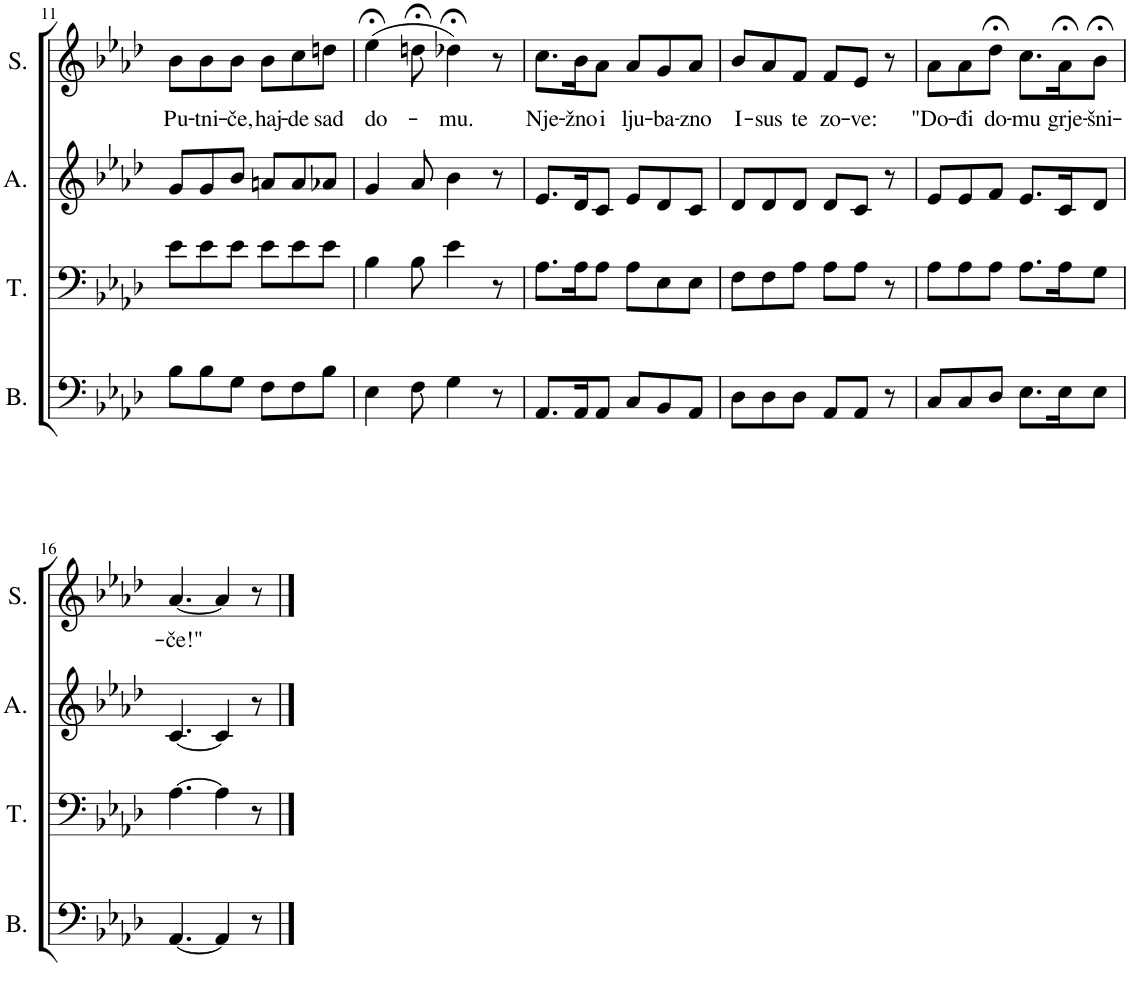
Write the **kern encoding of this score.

**kern	**kern	**kern	**kern	**text
*part4	*part3	*part2	*part1	*part1
*staff4	*staff3	*staff2	*staff1	*staff1
*I"Bass	*I"Tenor	*I"Alto	*I"Soprano	*
*I'B.	*I'T.	*I'A.	*I'S.	*
!!LO:PB:g=z
*clefF4	*clefF4	*clefG2	*clefG2	*
*k[b-e-a-d-]	*k[b-e-a-d-]	*k[b-e-a-d-]	*k[b-e-a-d-]	*
*M6/8	*M6/8	*M6/8	*M6/8	*
=11	=11	=11	=11	=11
!	!	!	!	!LO:LY:b
8B-\L	8e-\L	8g/L	8b-\L	Pu-
!	!	!	!	!LO:LY:b
8B-\	8e-\	8g/	8b-\	-tni-
!	!	!	!	!LO:LY:b
8G\J	8e-\J	8b-/J	8b-\J	-če,
!	!	!	!	!LO:LY:b
8F\L	8e-\L	8an/L	8b-\L	haj-
!	!	!	!	!LO:LY:b
8F\	8e-\	8a/	8cc\	-de
!	!	!	!	!LO:LY:b
8B-\J	8e-\J	8a-X/J	8ddn\J	sad
=12	=12	=12	=12	=12
!	!	!	!	!LO:LY:b
4E-\	4B-\	4g/	(4ee-;<\	do-
8F\	8B-\	8a-/	8ddn;<\	.
!	!	!	!	!LO:LY:b
4G\	4e-\	4b-\	4dd-X;<\)	-mu.
8r	8r	8r	8r	.
=13	=13	=13	=13	=13
!	!	!	!	!LO:LY:b
8.AA-/L	8.A-\L	8.e-/L	8.cc\L	Nje-
!	!	!	!	!LO:LY:b
16AA-/K	16A-\K	16d-/K	16b-\K	-žno
!	!	!	!	!LO:LY:b
8AA-/J	8A-\J	8c/J	8a-\J	i
!	!	!	!	!LO:LY:b
8C/L	8A-\L	8e-/L	8a-/L	lju-
!	!	!	!	!LO:LY:b
8BB-/	8E-\	8d-/	8g/	-ba-
!	!	!	!	!LO:LY:b
8AA-/J	8E-\J	8c/J	8a-/J	-zno
=14	=14	=14	=14	=14
!	!	!	!	!LO:LY:b
8D-\L	8F\L	8d-/L	8b-/L	I-
!	!	!	!	!LO:LY:b
8D-\	8F\	8d-/	8a-/	-sus
!	!	!	!	!LO:LY:b
8D-\J	8A-\J	8d-/J	8f/J	te
!	!	!	!	!LO:LY:b
8AA-/L	8A-\L	8d-/L	8f/L	zo-
!	!	!	!	!LO:LY:b
8AA-/J	8A-\J	8c/J	8e-/J	-ve:
8r	8r	8r	8r	.
=15	=15	=15	=15	=15
!	!	!	!	!LO:LY:b
8C/L	8A-\L	8e-/L	8a-\L	"Do-
!	!	!	!	!LO:LY:b
8C/	8A-\	8e-/	8a-\	-đi
!	!	!	!	!LO:LY:b
8D-/J	8A-\J	8f/J	8dd-;<\J	do-
!	!	!	!	!LO:LY:b
8.E-\L	8.A-\L	8.e-/L	8.cc\L	-mu
!	!	!	!	!LO:LY:b
16E-\K	16A-\K	16c/K	16a-;<\K	grje-
!	!	!	!	!LO:LY:b
8E-\J	8G\J	8d-/J	8b-;<\J	-šni-
!!LO:LB:g=z
=16	=16	=16	=16	=16
!	!	!	!	!LO:LY:b
[4.AA-/	[4.A-\	[4.c/	[4.a-/	-če!"
4AA-/]	4A-\]	4c/]	4a-/]	.
8r	8r	8r	8r	.
==	==	==	==	==
*-	*-	*-	*-	*-
